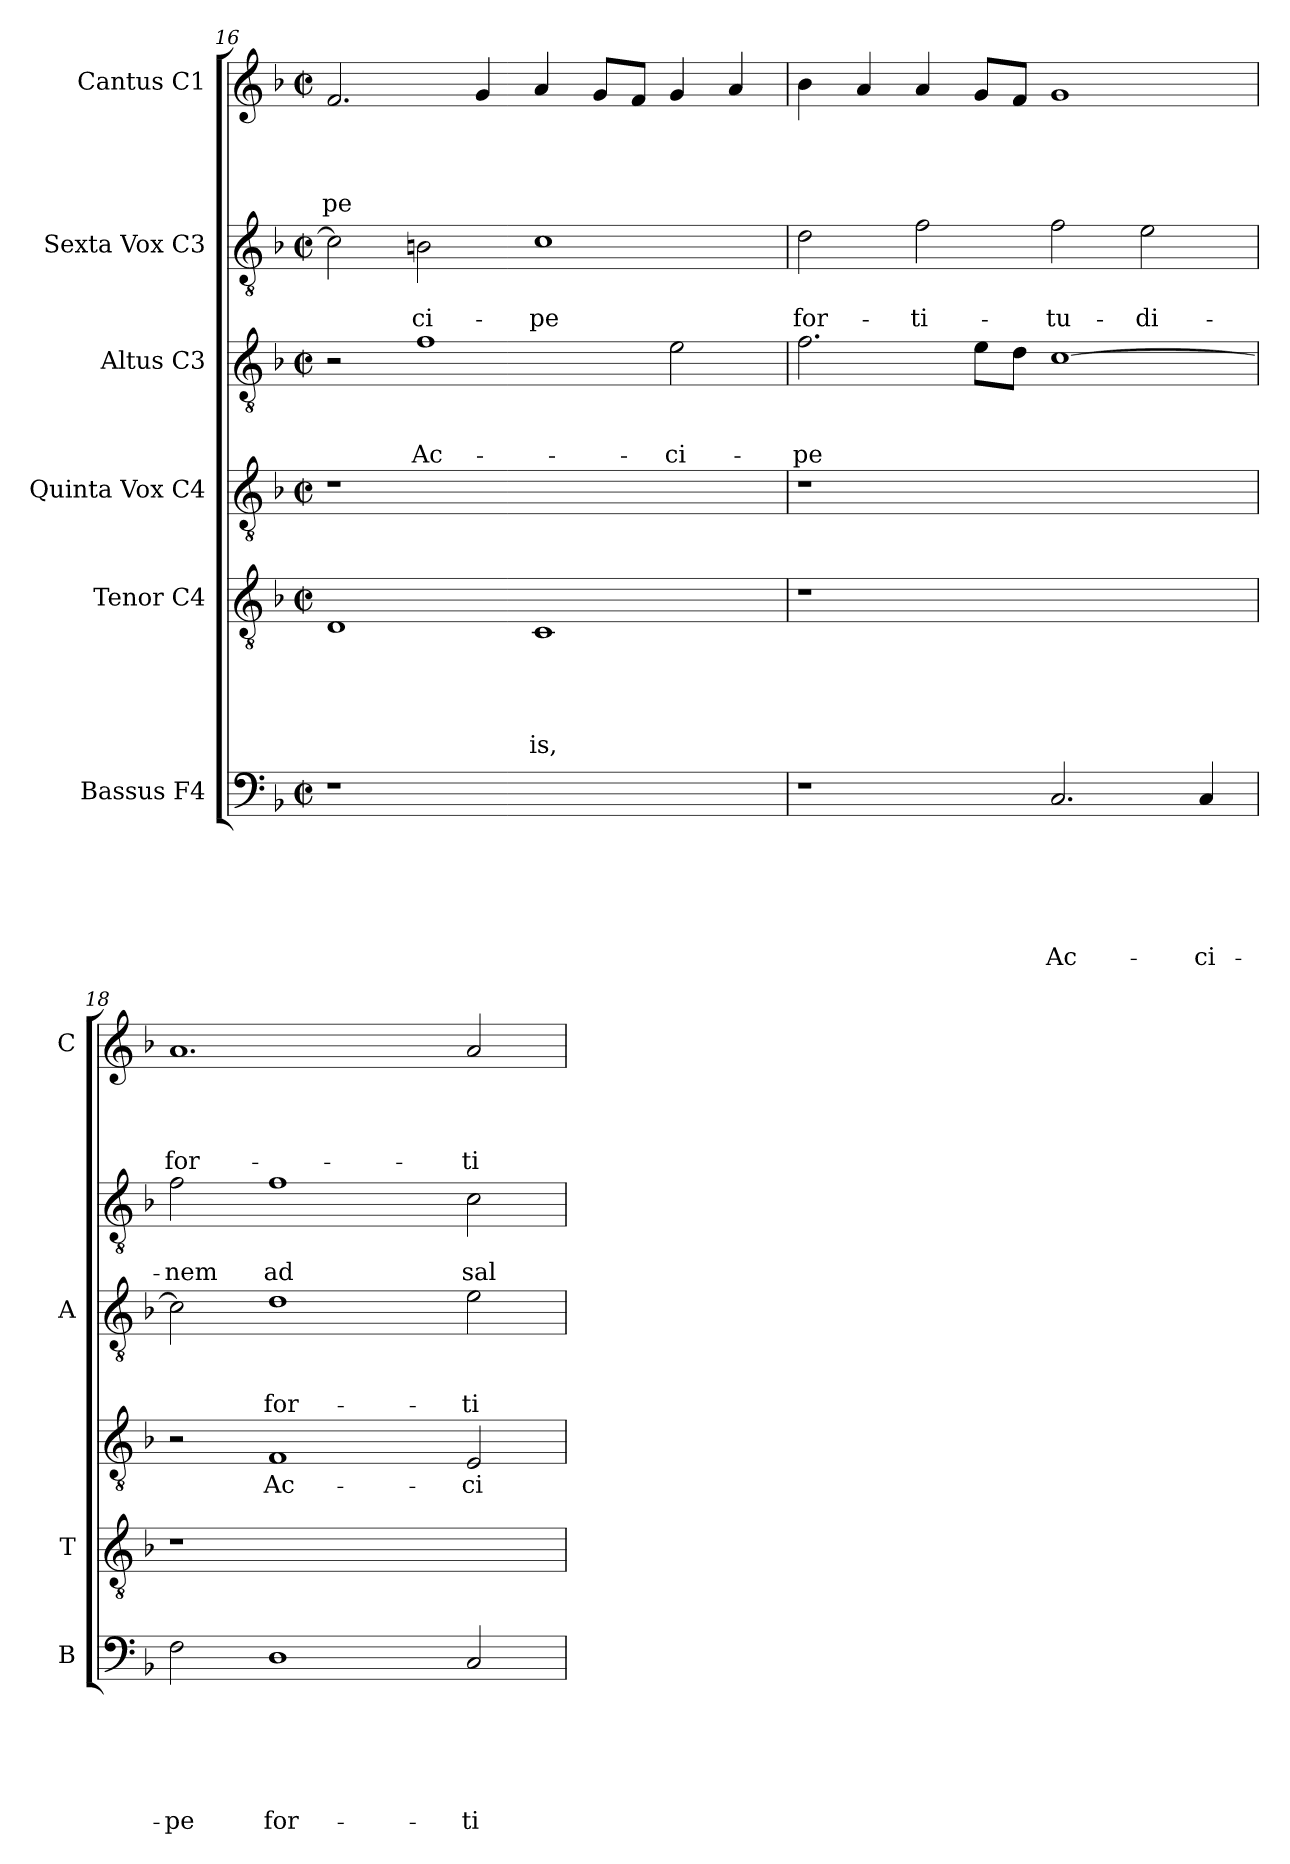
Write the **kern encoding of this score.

**kern	**text	**text	**text	**text	**text	**text	**kern	**text	**text	**text	**text	**text	**kern	**text	**kern	**text	**text	**text	**kern	**text	**text	**kern	**text	**text	**text	**text
*part6	*part6	*part6	*part6	*part6	*part6	*part6	*part5	*part5	*part5	*part5	*part5	*part5	*part4	*part4	*part3	*part3	*part3	*part3	*part2	*part2	*part2	*part1	*part1	*part1	*part1	*part1
*staff6	*staff6	*staff6	*staff6	*staff6	*staff6	*staff6	*staff5	*staff5	*staff5	*staff5	*staff5	*staff5	*staff4	*staff4	*staff3	*staff3	*staff3	*staff3	*staff2	*staff2	*staff2	*staff1	*staff1	*staff1	*staff1	*staff1
*I"Bassus F4	*	*	*	*	*	*	*I"Tenor C4	*	*	*	*	*	*I"Quinta Vox C4	*	*I"Altus C3	*	*	*	*I"Sexta Vox C3	*	*	*I"Cantus C1	*	*	*	*
*I'B	*	*	*	*	*	*	*I'T	*	*	*	*	*	*	*	*I'A	*	*	*	*	*	*	*I'C	*	*	*	*
*clefF4	*	*	*	*	*	*	*clefGv2	*	*	*	*	*	*clefGv2	*	*clefGv2	*	*	*	*clefGv2	*	*	*clefG2	*	*	*	*
*k[b-]	*	*	*	*	*	*	*k[b-]	*	*	*	*	*	*k[b-]	*	*k[b-]	*	*	*	*k[b-]	*	*	*k[b-]	*	*	*	*
*F:	*	*	*	*	*	*	*F:	*	*	*	*	*	*F:	*	*F:	*	*	*	*F:	*	*	*F:	*	*	*	*
*M2/2	*	*	*	*	*	*	*M2/2	*	*	*	*	*	*M2/2	*	*M2/2	*	*	*	*M2/2	*	*	*M2/2	*	*	*	*
*met(c|)	*	*	*	*	*	*	*met(c|)	*	*	*	*	*	*met(c|)	*	*met(c|)	*	*	*	*met(c|)	*	*	*met(c|)	*	*	*	*
=16	=16	=16	=16	=16	=16	=16	=16	=16	=16	=16	=16	=16	=16	=16	=16	=16	=16	=16	=16	=16	=16	=16	=16	=16	=16	=16
!	!	!	!	!	!	!	!	!	!	!	!	!	!	!	!	!	!	!	!	!	!	!	!	!	!	!LO:LY:b
1r	.	.	.	.	.	.	1D	.	.	.	.	.	1r	.	2r	.	.	.	2c\]	.	.	2.f/	.	.	.	-pe
!	!	!	!	!	!	!	!	!	!	!	!	!	!	!	!	!	!	!LO:LY:b	!	!	!LO:LY:b	!	!	!	!	!
.	.	.	.	.	.	.	.	.	.	.	.	.	.	.	1f	.	.	Ac-	2Bn\	.	-ci-	.	.	.	.	.
.	.	.	.	.	.	.	.	.	.	.	.	.	.	.	.	.	.	.	.	.	.	4g/	.	.	.	.
!	!	!	!	!	!	!	!	!	!	!	!	!LO:LY:b	!	!	!	!	!	!	!	!	!LO:LY:b	!	!	!	!	!
1ryy	.	.	.	.	.	.	1C	.	.	.	.	-is,	1ryy	.	.	.	.	.	1c	.	-pe	4a/	.	.	.	.
.	.	.	.	.	.	.	.	.	.	.	.	.	.	.	.	.	.	.	.	.	.	8g/L	.	.	.	.
.	.	.	.	.	.	.	.	.	.	.	.	.	.	.	.	.	.	.	.	.	.	8f/J	.	.	.	.
!	!	!	!	!	!	!	!	!	!	!	!	!	!	!	!	!	!	!LO:LY:b	!	!	!	!	!	!	!	!
.	.	.	.	.	.	.	.	.	.	.	.	.	.	.	2e\	.	.	-ci-	.	.	.	4g/	.	.	.	.
.	.	.	.	.	.	.	.	.	.	.	.	.	.	.	.	.	.	.	.	.	.	4a/	.	.	.	.
!!LO:PB:g=z
=17	=17	=17	=17	=17	=17	=17	=17	=17	=17	=17	=17	=17	=17	=17	=17	=17	=17	=17	=17	=17	=17	=17	=17	=17	=17	=17
!	!	!	!	!	!	!	!	!	!	!	!	!	!	!	!	!	!	!LO:LY:b	!	!	!LO:LY:b	!	!	!	!	!
1r	.	.	.	.	.	.	1r	.	.	.	.	.	1r	.	2.f\	.	.	-pe	2d\	.	for-	4b-\	.	.	.	.
.	.	.	.	.	.	.	.	.	.	.	.	.	.	.	.	.	.	.	.	.	.	4a/	.	.	.	.
!	!	!	!	!	!	!	!	!	!	!	!	!	!	!	!	!	!	!	!	!	!LO:LY:b	!	!	!	!	!
.	.	.	.	.	.	.	.	.	.	.	.	.	.	.	.	.	.	.	2f\	.	-ti-	4a/	.	.	.	.
.	.	.	.	.	.	.	.	.	.	.	.	.	.	.	8e\L	.	.	.	.	.	.	8g/L	.	.	.	.
.	.	.	.	.	.	.	.	.	.	.	.	.	.	.	8d\J	.	.	.	.	.	.	8f/J	.	.	.	.
!	!	!	!	!	!	!LO:LY:b	!	!	!	!	!	!	!	!	!	!	!	!	!	!	!LO:LY:b	!	!	!	!	!
2.C/	.	.	.	.	.	Ac-	1ryy	.	.	.	.	.	1ryy	.	[1c	.	.	.	2f\	.	-tu-	1g	.	.	.	.
!	!	!	!	!	!	!	!	!	!	!	!	!	!	!	!	!	!	!	!	!	!LO:LY:b	!	!	!	!	!
.	.	.	.	.	.	.	.	.	.	.	.	.	.	.	.	.	.	.	2e\	.	-di-	.	.	.	.	.
!	!	!	!	!	!	!LO:LY:b	!	!	!	!	!	!	!	!	!	!	!	!	!	!	!	!	!	!	!	!
4C/	.	.	.	.	.	-ci-	.	.	.	.	.	.	.	.	.	.	.	.	.	.	.	.	.	.	.	.
=18	=18	=18	=18	=18	=18	=18	=18	=18	=18	=18	=18	=18	=18	=18	=18	=18	=18	=18	=18	=18	=18	=18	=18	=18	=18	=18
!	!	!	!	!	!	!LO:LY:b	!	!	!	!	!	!	!	!	!	!	!	!	!	!	!LO:LY:b	!	!	!	!	!LO:LY:b
2F\	.	.	.	.	.	-pe	1r	.	.	.	.	.	2r	.	2c\]	.	.	.	2f\	.	-nem	1.a	.	.	.	for-
!	!	!	!	!	!	!LO:LY:b	!	!	!	!	!	!	!	!LO:LY:b	!	!	!	!LO:LY:b	!	!	!LO:LY:b	!	!	!	!	!
1D	.	.	.	.	.	for-	.	.	.	.	.	.	1F	Ac-	1d	.	.	for-	1f	.	ad	.	.	.	.	.
.	.	.	.	.	.	.	1ryy	.	.	.	.	.	.	.	.	.	.	.	.	.	.	.	.	.	.	.
!	!	!	!	!	!	!LO:LY:b	!	!	!	!	!	!	!	!LO:LY:b	!	!	!	!LO:LY:b	!	!	!LO:LY:b	!	!	!	!	!LO:LY:b
2C/	.	.	.	.	.	-ti-	.	.	.	.	.	.	2E/	-ci-	2e\	.	.	-ti-	2c\	.	sal-	2a/	.	.	.	-ti-
=	=	=	=	=	=	=	=	=	=	=	=	=	=	=	=	=	=	=	=	=	=	=	=	=	=	=
*-	*-	*-	*-	*-	*-	*-	*-	*-	*-	*-	*-	*-	*-	*-	*-	*-	*-	*-	*-	*-	*-	*-	*-	*-	*-	*-
